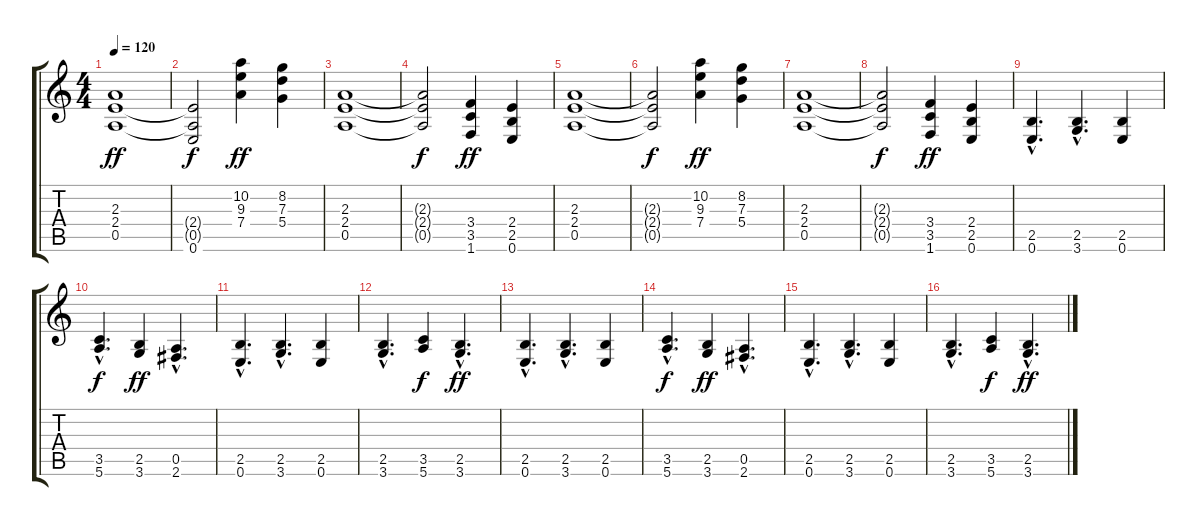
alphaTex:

\track "" {instrument distortionguitar}
\staff {score tabs}
\tuning (E4 B3 G3 D3 A2 E2) {hide}
\ts (4 4)
\tempo 120
\clef g2
\ks c
(2.3 2.4 0.5).1{dy ff} |
(2.4{t} 0.5{t} 0.6{t}).2{dy f} (10.2 9.3 7.4).4{dy ff} (8.2 7.3 5.4).4 |
(2.3 2.4 0.5).1 |
(2.3{t} 2.4{t} 0.5{t}).2{dy f} (3.4 3.5 1.6).4{dy ff} (2.4 2.5 0.6).4 |
(2.3 2.4 0.5).1 |
(2.3{t} 2.4{t} 0.5{t}).2{dy f} (10.2 9.3 7.4).4{dy ff} (8.2 7.3 5.4).4 |
(2.3 2.4 0.5).1 |
(2.3{t} 2.4{t} 0.5{t}).2{dy f} (3.4 3.5 1.6).4{dy ff} (2.4 2.5 0.6).4 |
(2.5{hac} 0.6{hac}).4{d} (2.5{hac} 3.6{hac}).4{d} (2.5 0.6).4 |
(3.5{hac} 5.6{hac}).4{d dy f} (2.5 3.6).4{dy ff} (0.5{hac} 2.6{hac}).4{d} |
(2.5{hac} 0.6{hac}).4{d} (2.5{hac} 3.6{hac}).4{d} (2.5 0.6).4 |
(2.5{hac} 3.6{hac}).4{d} (3.5 5.6).4{dy f} (2.5{hac} 3.6{hac}).4{d dy ff} |
(2.5{hac} 0.6{hac}).4{d} (2.5{hac} 3.6{hac}).4{d} (2.5 0.6).4 |
(3.5{hac} 5.6{hac}).4{d dy f} (2.5 3.6).4{dy ff} (0.5{hac} 2.6{hac}).4{d} |
(2.5{hac} 0.6{hac}).4{d} (2.5{hac} 3.6{hac}).4{d} (2.5 0.6).4 |
(2.5{hac} 3.6{hac}).4{d} (3.5 5.6).4{dy f} (2.5{hac} 3.6{hac}).4{d dy ff}
